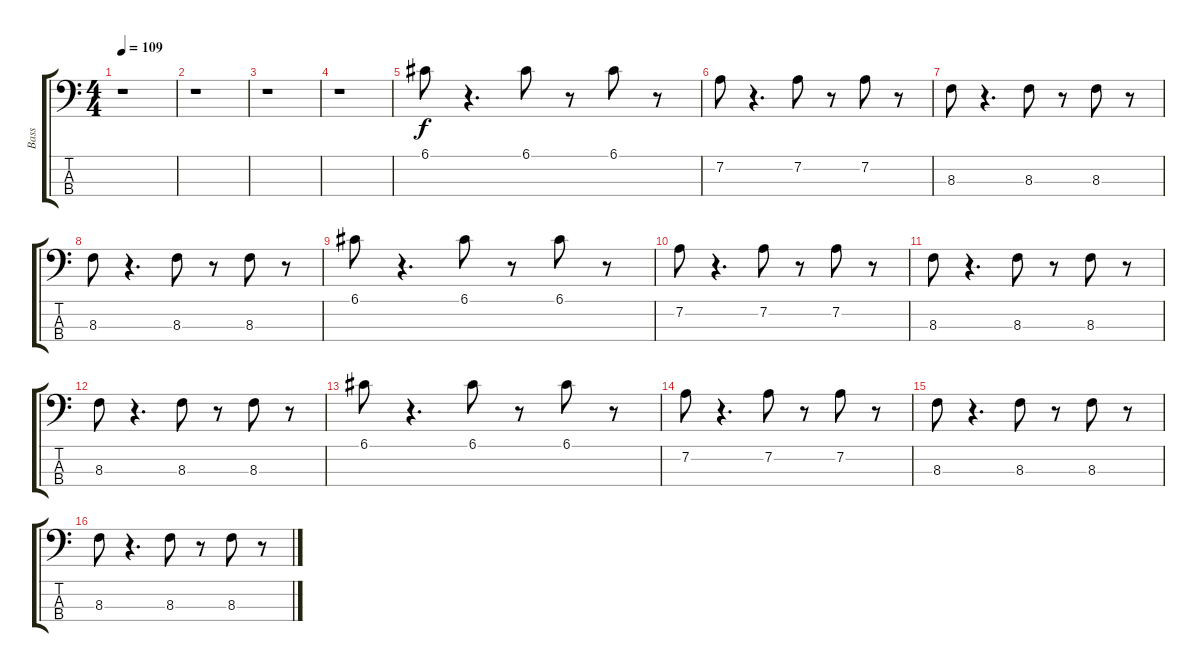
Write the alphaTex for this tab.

\track ("Bass" "Bass") {instrument fretlessbass}
\staff {score tabs}
\tuning (G2 D2 A1 E1) {hide}
\ts (4 4)
\tempo 109
\clef f4
\ks c
r.1{dy f instrument fretlessbass} |
r.1 |
r.1 |
r.1 |
6.1.8 r.4{d} 6.1.8 r.8 6.1.8 r.8 |
7.2.8 r.4{d} 7.2.8 r.8 7.2.8 r.8 |
8.3.8 r.4{d} 8.3.8 r.8 8.3.8 r.8 |
8.3.8 r.4{d} 8.3.8 r.8 8.3.8 r.8 |
6.1.8 r.4{d} 6.1.8 r.8 6.1.8 r.8 |
7.2.8 r.4{d} 7.2.8 r.8 7.2.8 r.8 |
8.3.8 r.4{d} 8.3.8 r.8 8.3.8 r.8 |
8.3.8 r.4{d} 8.3.8 r.8 8.3.8 r.8 |
6.1.8 r.4{d} 6.1.8 r.8 6.1.8 r.8 |
7.2.8 r.4{d} 7.2.8 r.8 7.2.8 r.8 |
8.3.8 r.4{d} 8.3.8 r.8 8.3.8 r.8 |
8.3.8 r.4{d} 8.3.8 r.8 8.3.8 r.8
